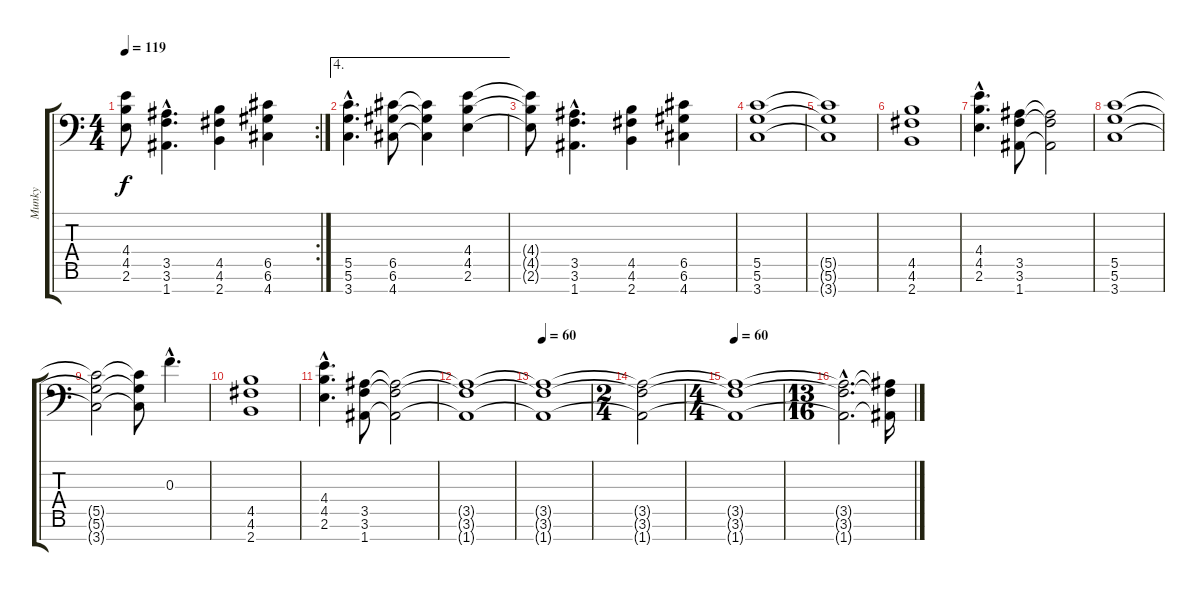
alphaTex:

\track ("Munky" "Munky") {instrument distortionguitar}
\staff {score tabs}
\tuning (D4 A3 F3 C3 G2 D2 A1) {hide}
\rc 2
\ts (4 4)
\tempo 119
\clef f4
\ks c
(4.4{t} 4.5{t} 2.6{t}).8{dy f} (3.5{hac} 3.6{hac} 1.7{hac}).4{d} (4.5 4.6 2.7).4 (6.5 6.6 4.7).4 |
\ae 4
(5.5{hac} 5.6{hac} 3.7{hac}).4{d} (6.5 6.6 4.7).8 (6.5{t} 6.6{t} 4.7{t}).4 (4.4 4.5 2.6).4 |
(4.4{t} 4.5{t} 2.6{t}).8 (3.5{hac} 3.6{hac} 1.7{hac}).4{d} (4.5 4.6 2.7).4 (6.5 6.6 4.7).4 |
(5.5 5.6 3.7).1{instrument distortionguitar} |
(5.5{t} 5.6{t} 3.7{t}).1 |
(4.5 4.6 2.7).1 |
(4.4{hac} 4.5{hac} 2.6{hac}).4{d} (3.5 3.6 1.7).8 (3.5{t} 3.6{t} 1.7{t}).2 |
(5.5 5.6 3.7).1{balance 8 instrument distortionguitar} |
(5.5{t} 5.6{t} 3.7{t}).2 (5.5{t} 5.6{t} 3.7{t}).8 0.3{hac}.4{d} |
(4.5 4.6 2.7).1 |
(4.4{hac} 4.5{hac} 2.6{hac}).4{d} (3.5 3.6 1.7).8 (3.5{t} 3.6{t} 1.7{t}).2 |
(3.5{t} 3.6{t} 1.7{t}).1 |
\tempo 60
(3.5{t} 3.6{t} 1.7{t}).1{volume 11} |
\ts (2 4)
(3.5{t} 3.6{t} 1.7{t}).2{volume 10} |
\ts (4 4)
\tempo 60
(3.5{t} 3.6{t} 1.7{t}).1{volume 9} |
\ts (13 16)
(3.5{hac t} 3.6{hac t} 1.7{hac t}).2{d volume 8} (3.5{t} 3.6{t} 1.7{t}).16
